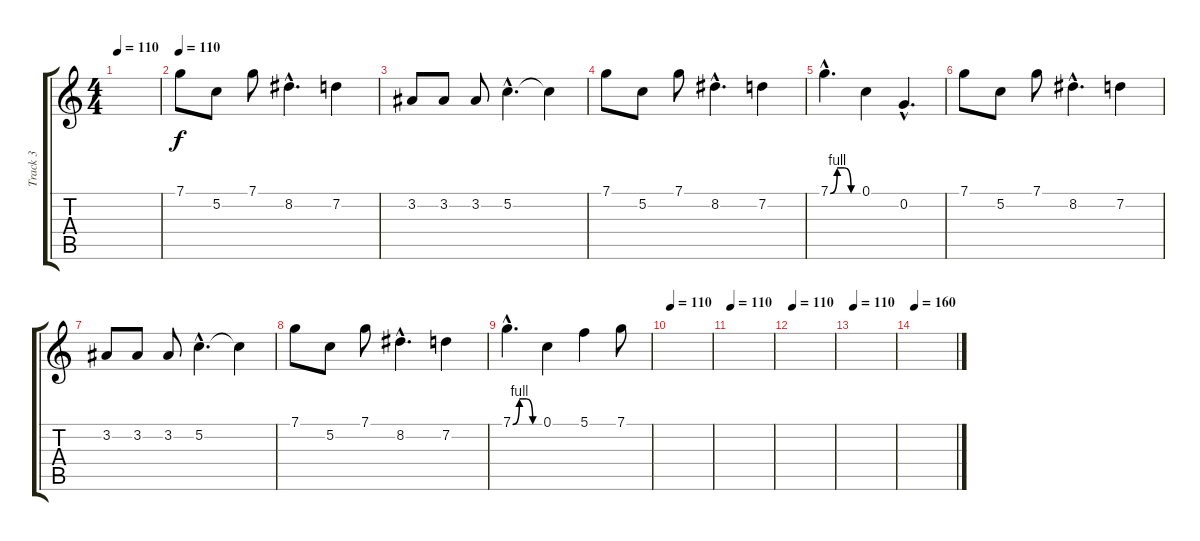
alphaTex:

\track ("Track 3" "Track 3") {instrument overdrivenguitar}
\staff {score tabs}
\tuning (C4 G3 Eb3 Bb2 F2 C2) {hide}
\ts (4 4)
\tempo 110
\clef g2
\ks c
|
\tempo 110
7.1.8 5.2.8 7.1.8 8.2{hac}.4{d} 7.2.4 |
3.2.8 3.2.8 3.2.8 5.2{hac}.4{d} 5.2{t}.4 |
7.1.8 5.2.8 7.1.8 8.2{hac}.4{d} 7.2.4 |
7.1{be (custom 0 0 15 4 30 4 45 0 60 0) hac}.4{d} 0.1.4 0.2{hac}.4{d} |
7.1.8 5.2.8 7.1.8 8.2{hac}.4{d} 7.2.4 |
3.2.8 3.2.8 3.2.8 5.2{hac}.4{d} 5.2{t}.4 |
7.1.8 5.2.8 7.1.8 8.2{hac}.4{d} 7.2.4 |
7.1{be (custom 0 0 15 4 30 4 45 0 60 0) hac}.4{d} 0.1.4 5.1.4 7.1.8 |
\tempo 110
|
\tempo 110
|
\tempo 110
|
\tempo 110
|
\tempo 160
